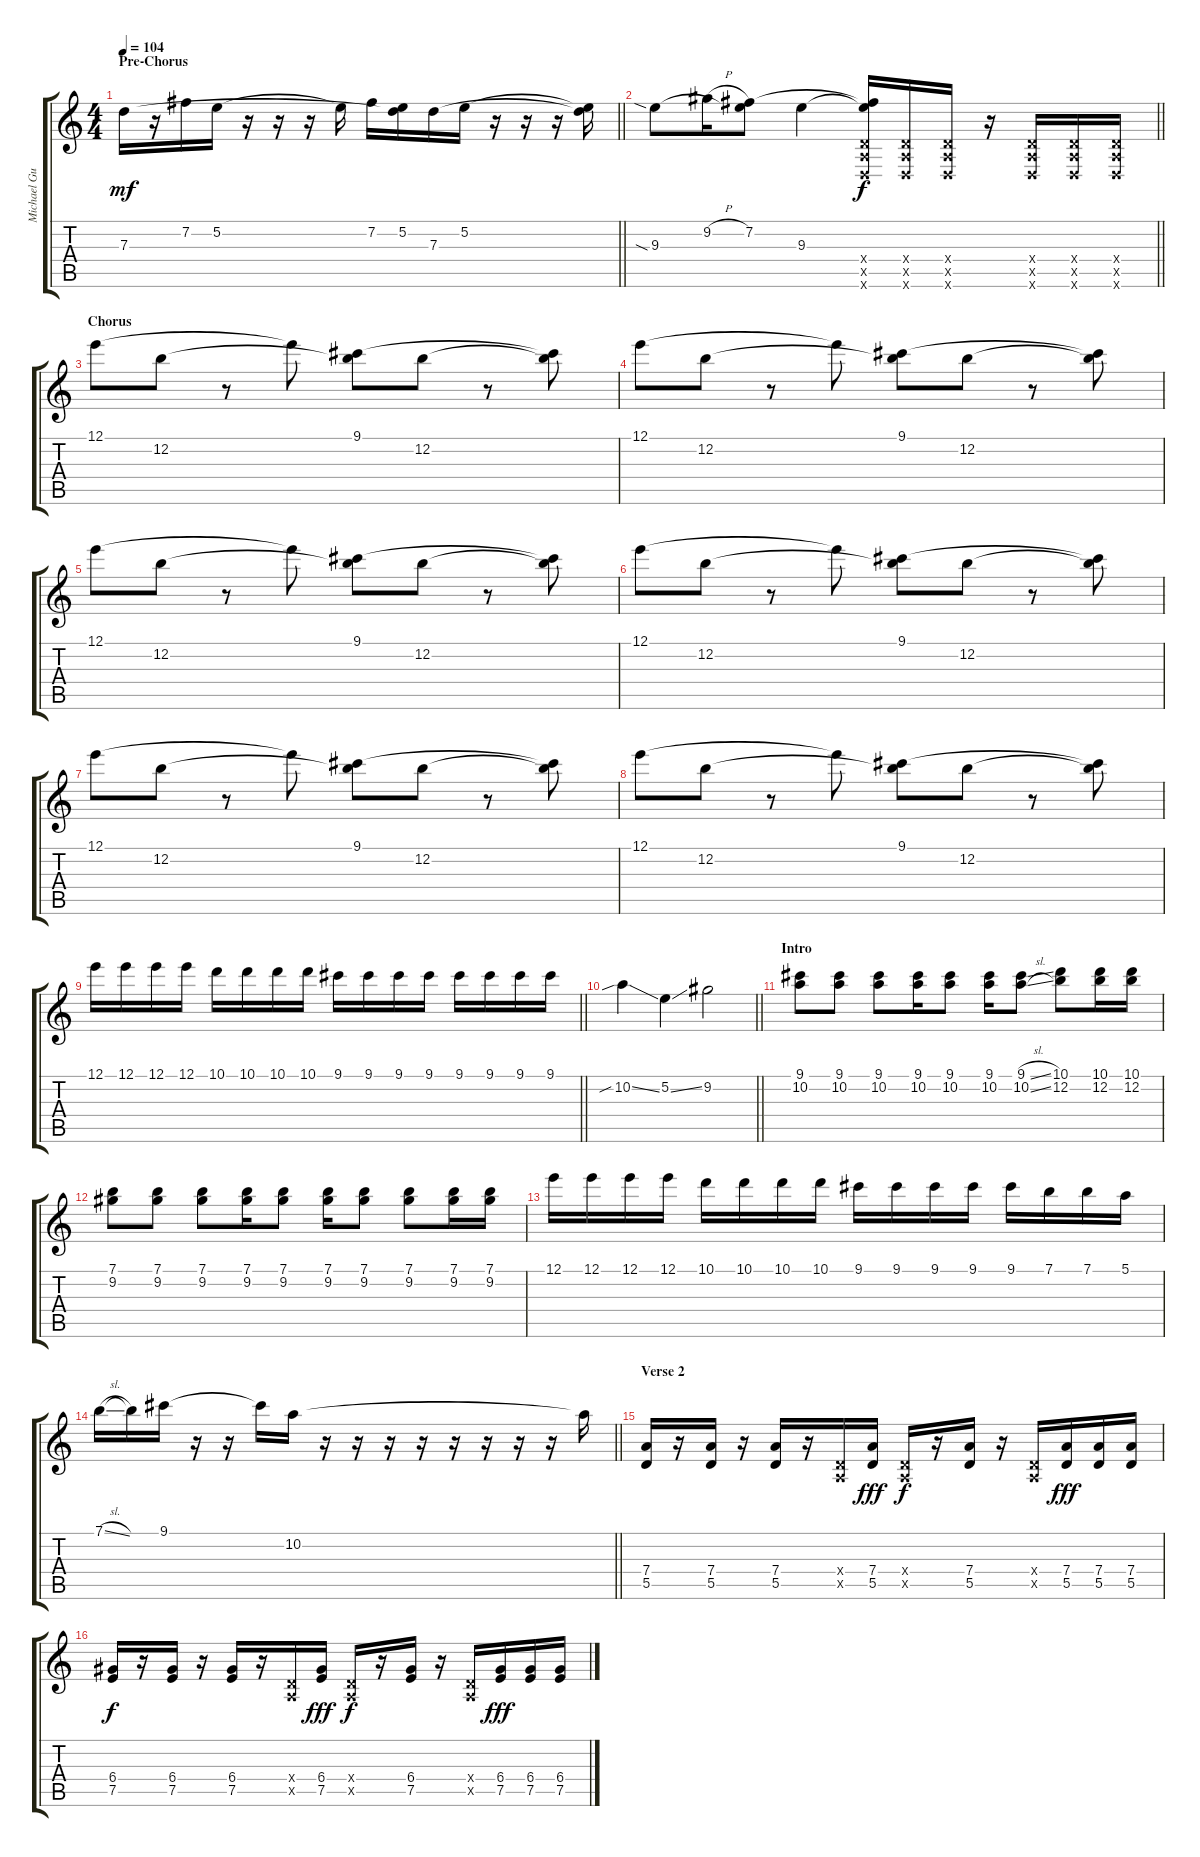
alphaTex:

\track ("Michael Guy Chislett (Lead Guitar)" "Michael Gu") {instrument overdrivenguitar}
\staff {score tabs}
\tuning (E4 B3 G3 D3 A2 D2) {hide}
\ts (4 4)
\section ("" "Pre-Chorus")
\tempo 104
\clef g2
\barLineRight lightlight
\ks c
7.3.16{dy mf instrument overdrivenguitar} r.16 7.2.16 5.2.16 r.16 r.16 r.16 5.2{t}.16 7.2.16 (5.2 7.3{t}).16 7.3.16 5.2.16 r.16 r.16 r.16 (5.2{t} 7.3{t}).16 |
\barLineRight lightlight
9.3{sia}.8 9.2{h}.16 (7.2 9.3{t}).8 9.3.4 (7.2{t} 9.3{t} 0.4{x} 0.5{x} 0.6{x}).16{dy f} (0.4{x} 0.5{x} 0.6{x}).16 (0.4{x} 0.5{x} 0.6{x}).16 r.16 (0.4{x} 0.5{x} 0.6{x}).16 (0.4{x} 0.5{x} 0.6{x}).16 (0.4{x} 0.5{x} 0.6{x}).16 |
\section ("" "Chorus")
12.1.8{volume 9 instrument electricguitarclean} 12.2.8 r.8 12.1{t}.8 (9.1 12.2{t}).8 12.2.8 r.8 (9.1{t} 12.2{t}).8 |
12.1.8 12.2.8 r.8 12.1{t}.8 (9.1 12.2{t}).8 12.2.8 r.8 (9.1{t} 12.2{t}).8 |
12.1.8 12.2.8 r.8 12.1{t}.8 (9.1 12.2{t}).8 12.2.8 r.8 (9.1{t} 12.2{t}).8 |
12.1.8 12.2.8 r.8 12.1{t}.8 (9.1 12.2{t}).8 12.2.8 r.8 (9.1{t} 12.2{t}).8 |
12.1.8 12.2.8 r.8 12.1{t}.8 (9.1 12.2{t}).8 12.2.8 r.8 (9.1{t} 12.2{t}).8 |
12.1.8 12.2.8 r.8 12.1{t}.8 (9.1 12.2{t}).8 12.2.8 r.8 (9.1{t} 12.2{t}).8 |
\barLineRight lightlight
12.1.16 12.1.16 12.1.16 12.1.16 10.1.16 10.1.16 10.1.16 10.1.16 9.1.16 9.1.16 9.1.16 9.1.16 9.1.16 9.1.16 9.1.16 9.1.16 |
\barLineRight lightlight
10.2{sib ss}.4 5.2{ss}.4 9.2.2 |
\section ("" "Intro")
(9.1 10.2).8{volume 13 instrument overdrivenguitar} (9.1 10.2).8 (9.1 10.2).8 (9.1 10.2).16 (9.1 10.2).8 (9.1 10.2).16 (9.1{sl} 10.2{sl}).8 (10.1 12.2).8 (10.1 12.2).16 (10.1 12.2).16 |
(7.1 9.2).8 (7.1 9.2).8 (7.1 9.2).8 (7.1 9.2).16 (7.1 9.2).8 (7.1 9.2).16 (7.1 9.2).8 (7.1 9.2).8 (7.1 9.2).16 (7.1 9.2).16 |
12.1.16 12.1.16 12.1.16 12.1.16 10.1.16 10.1.16 10.1.16 10.1.16 9.1.16 9.1.16 9.1.16 9.1.16 9.1.16 7.1.16 7.1.16 5.1.16 |
\barLineRight lightlight
7.1{sl}.16 7.1{t}.16 9.1.16 r.16 r.16 9.1{t}.16 10.2.16 r.16 r.16 r.16 r.16 r.16 r.16 r.16 r.16 10.2{t}.16 |
\section ("" "Verse 2")
(7.4 5.5).16{instrument electricguitarclean} r.16 (7.4 5.5).16 r.16 (7.4 5.5).16 r.16 (0.4{x} 0.5{x}).16 (7.4 5.5).16{dy fff} (0.4{x} 0.5{x}).16{dy f} r.16 (7.4 5.5).16 r.16 (0.4{x} 0.5{x}).16 (7.4 5.5).16{dy fff} (7.4 5.5).16 (7.4 5.5).16 |
(6.4 7.5).16{dy f} r.16 (6.4 7.5).16 r.16 (6.4 7.5).16 r.16 (0.4{x} 0.5{x}).16 (6.4 7.5).16{dy fff} (0.4{x} 0.5{x}).16{dy f} r.16 (6.4 7.5).16 r.16 (0.4{x} 0.5{x}).16 (6.4 7.5).16{dy fff} (6.4 7.5).16 (6.4 7.5).16
